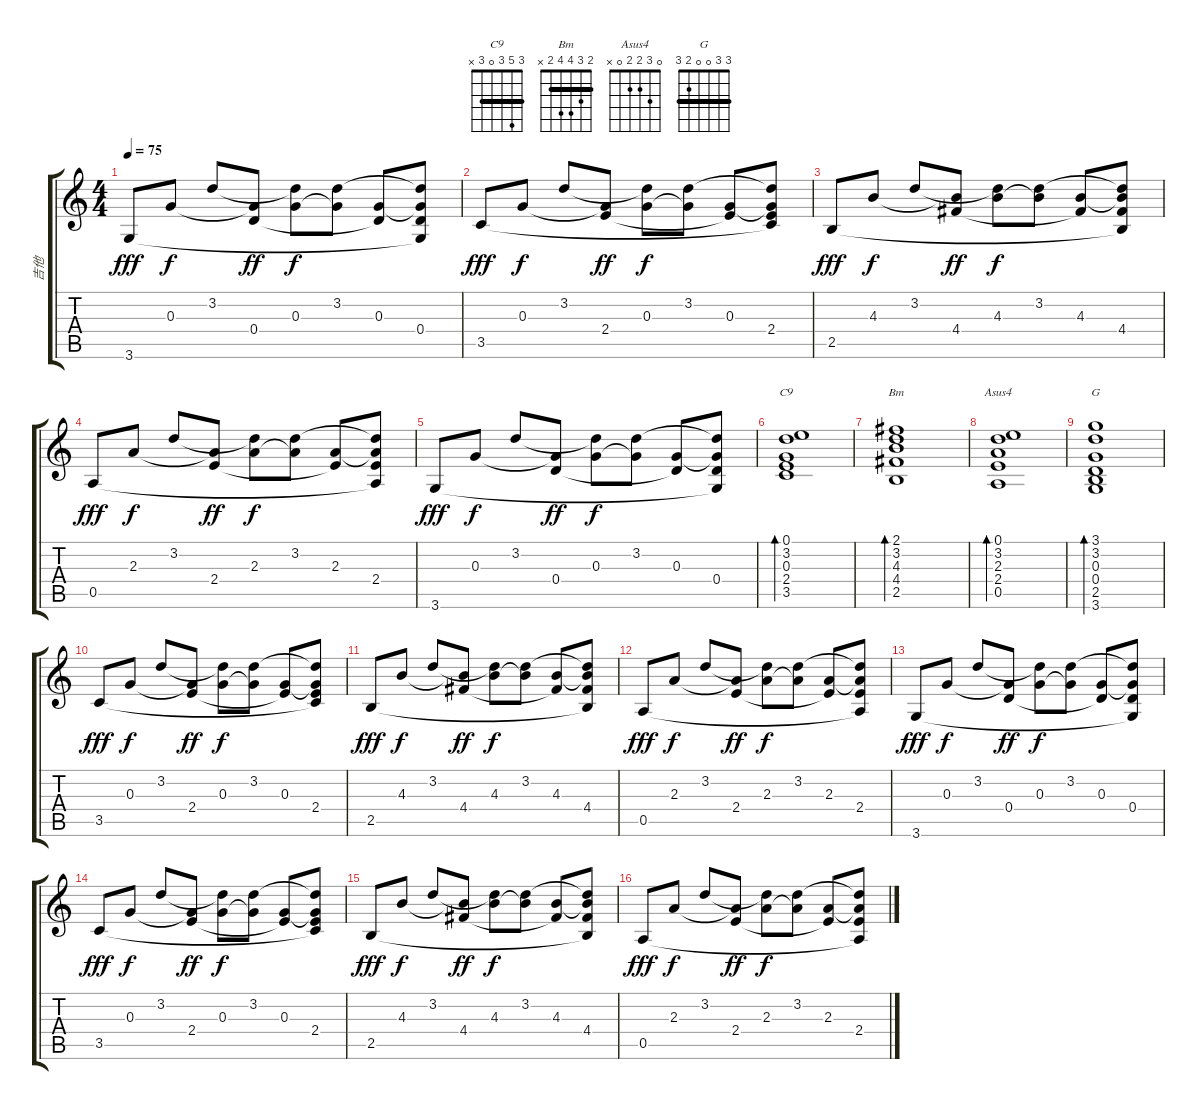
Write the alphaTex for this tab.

\track ("吉他" "吉他") {instrument acousticguitarnylon}
\staff {score tabs}
\tuning (E4 B3 G3 D3 A2 E2) {hide}
\chord ("C9" 3 5 3 0 3 x) {barre 3}
\chord ("Bm" 2 3 4 4 2 x) {barre 2}
\chord ("Asus4" 0 3 2 2 0 x)
\chord ("G" 3 3 0 0 2 3) {barre 3}
\ts (4 4)
\tempo 75
\clef g2
\ks c
3.6.8{dy fff} 0.3.8{dy f} 3.2.8 (0.3{t} 0.4).8{dy ff} (3.2{t} 0.3).8{dy f} (3.2 0.3{t}).8 (0.3 0.4{t}).8 (3.2{t} 0.3{t} 0.4 3.6{t}).8 |
3.5.8{dy fff} 0.3.8{dy f} 3.2.8 (0.3{t} 2.4).8{dy ff} (3.2{t} 0.3).8{dy f} (3.2 0.3{t}).8 (0.3 2.4{t}).8 (3.2{t} 0.3{t} 2.4 3.5{t}).8 |
2.5.8{dy fff} 4.3.8{dy f} 3.2.8 (4.3{t} 4.4).8{dy ff} (3.2{t} 4.3).8{dy f} (3.2 4.3{t}).8 (4.3 4.4{t}).8 (3.2{t} 4.3{t} 4.4 2.5{t}).8 |
0.5.8{dy fff} 2.3.8{dy f} 3.2.8 (2.3{t} 2.4).8{dy ff} (3.2{t} 2.3).8{dy f} (3.2 2.3{t}).8 (2.3 2.4{t}).8 (3.2{t} 2.3{t} 2.4 0.5{t}).8 |
3.6.8{dy fff} 0.3.8{dy f} 3.2.8 (0.3{t} 0.4).8{dy ff} (3.2{t} 0.3).8{dy f} (3.2 0.3{t}).8 (0.3 0.4{t}).8 (3.2{t} 0.3{t} 0.4 3.6{t}).8 |
(0.1 3.2 0.3 2.4 3.5).1{bd 240 ch "C9"} |
(2.1 3.2 4.3 4.4 2.5).1{bd 240 ch "Bm"} |
(0.1 3.2 2.3 2.4 0.5).1{bd 240 ch "Asus4"} |
(3.1 3.2 0.3 0.4 2.5 3.6).1{bd 240 ch "G"} |
3.5.8{dy fff} 0.3.8{dy f} 3.2.8 (0.3{t} 2.4).8{dy ff} (3.2{t} 0.3).8{dy f} (3.2 0.3{t}).8 (0.3 2.4{t}).8 (3.2{t} 0.3{t} 2.4 3.5{t}).8 |
2.5.8{dy fff} 4.3.8{dy f} 3.2.8 (4.3{t} 4.4).8{dy ff} (3.2{t} 4.3).8{dy f} (3.2 4.3{t}).8 (4.3 4.4{t}).8 (3.2{t} 4.3{t} 4.4 2.5{t}).8 |
0.5.8{dy fff} 2.3.8{dy f} 3.2.8 (2.3{t} 2.4).8{dy ff} (3.2{t} 2.3).8{dy f} (3.2 2.3{t}).8 (2.3 2.4{t}).8 (3.2{t} 2.3{t} 2.4 0.5{t}).8 |
3.6.8{dy fff} 0.3.8{dy f} 3.2.8 (0.3{t} 0.4).8{dy ff} (3.2{t} 0.3).8{dy f} (3.2 0.3{t}).8 (0.3 0.4{t}).8 (3.2{t} 0.3{t} 0.4 3.6{t}).8 |
3.5.8{dy fff} 0.3.8{dy f} 3.2.8 (0.3{t} 2.4).8{dy ff} (3.2{t} 0.3).8{dy f} (3.2 0.3{t}).8 (0.3 2.4{t}).8 (3.2{t} 0.3{t} 2.4 3.5{t}).8 |
2.5.8{dy fff} 4.3.8{dy f} 3.2.8 (4.3{t} 4.4).8{dy ff} (3.2{t} 4.3).8{dy f} (3.2 4.3{t}).8 (4.3 4.4{t}).8 (3.2{t} 4.3{t} 4.4 2.5{t}).8 |
0.5.8{dy fff} 2.3.8{dy f} 3.2.8 (2.3{t} 2.4).8{dy ff} (3.2{t} 2.3).8{dy f} (3.2 2.3{t}).8 (2.3 2.4{t}).8 (3.2{t} 2.3{t} 2.4 0.5{t}).8
